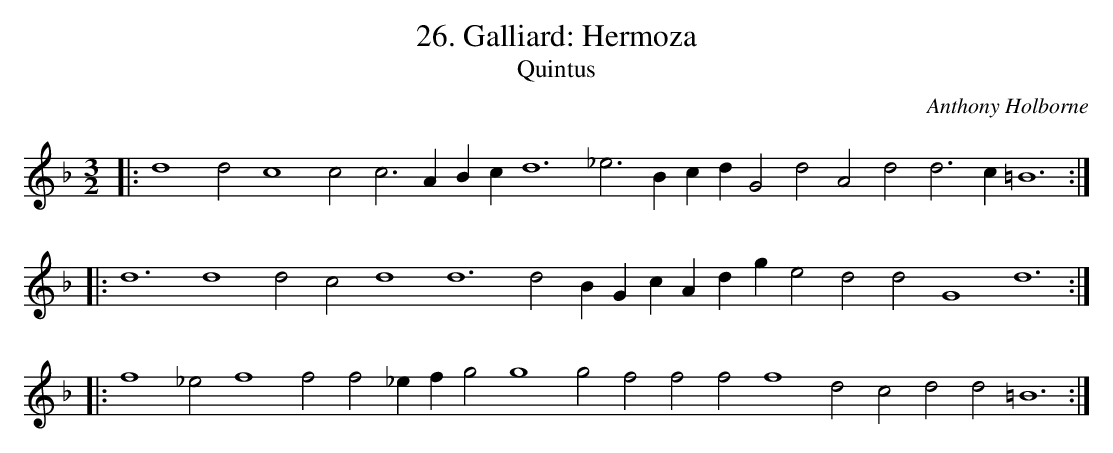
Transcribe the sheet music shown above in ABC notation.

X:1
T:26. Galliard: Hermoza
T:Quintus
C: Anthony Holborne
L:1/4
M:3/2
K:G dor -8va
|: d4 d2 c4 c2 c3 A B c d6 _e3 B c d G2 d2 A2 d2 d3 c =B6 :|
|: d6 d4 d2 c2 d4 d6 d2 B G c A d g e2 d2 d2 G4 d6 :|
|: f4 _e2 f4 f2 f2 _e f g2 g4 g2 f2 f2 f2 f4 d2 c2 d2 d2 =B6 :|
